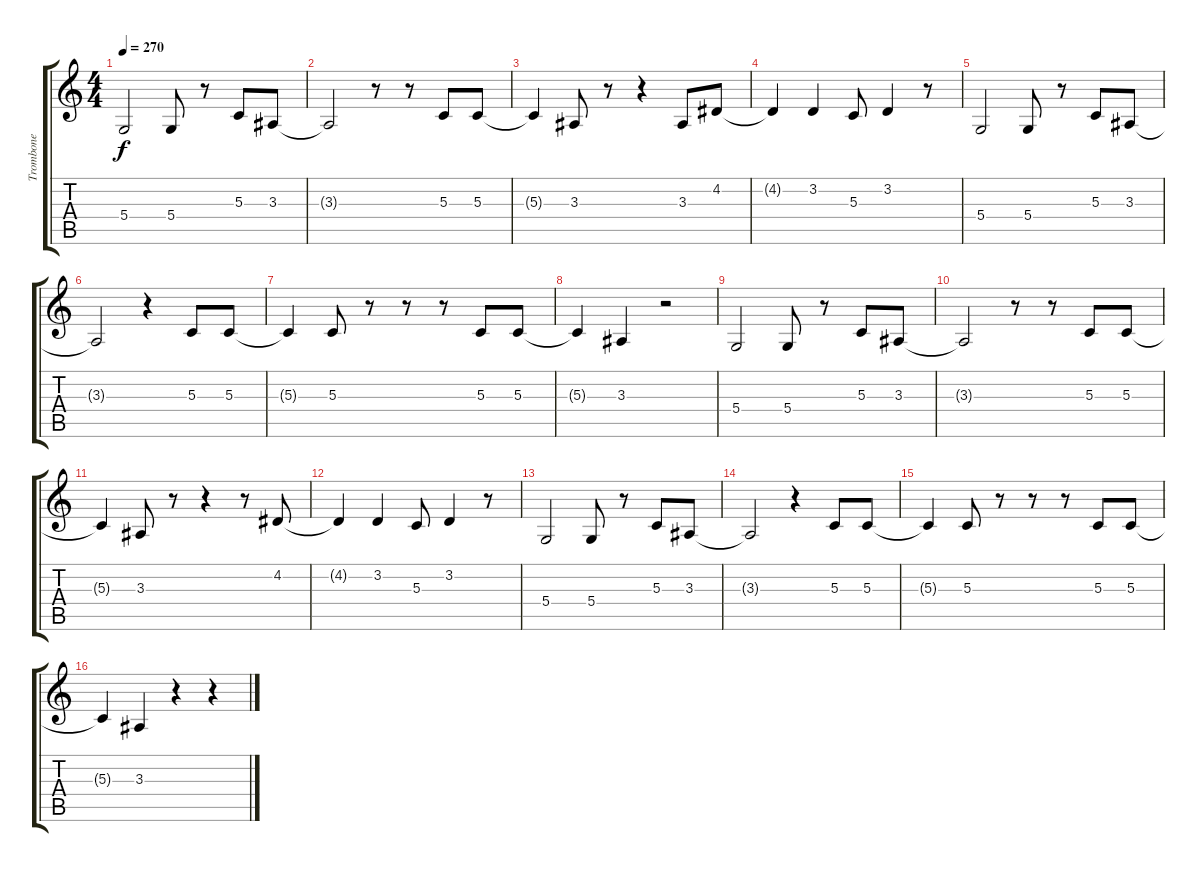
\track ("Trombone" "Trombone") {instrument trombone}
\staff {score tabs}
\tuning (E4 B3 G3 D3 A2 E2) {hide}
\ts (4 4)
\tempo 270
\clef g2
\ks c
5.4.2{dy f} 5.4.8 r.8 5.3.8 3.3.8 |
3.3{t}.2 r.8 r.8 5.3.8 5.3.8 |
5.3{t}.4 3.3.8 r.8 r.4 3.3.8 4.2.8 |
4.2{t}.4 3.2.4 5.3.8 3.2.4 r.8 |
5.4.2 5.4.8 r.8 5.3.8 3.3.8 |
3.3{t}.2 r.4 5.3.8 5.3.8 |
5.3{t}.4 5.3.8 r.8 r.8 r.8 5.3.8 5.3.8 |
5.3{t}.4 3.3.4 r.2 |
5.4.2 5.4.8 r.8 5.3.8 3.3.8 |
3.3{t}.2 r.8 r.8 5.3.8 5.3.8 |
5.3{t}.4 3.3.8 r.8 r.4 r.8 4.2.8 |
4.2{t}.4 3.2.4 5.3.8 3.2.4 r.8 |
5.4.2 5.4.8 r.8 5.3.8 3.3.8 |
3.3{t}.2 r.4 5.3.8 5.3.8 |
5.3{t}.4 5.3.8 r.8 r.8 r.8 5.3.8 5.3.8 |
5.3{t}.4 3.3.4 r.4 r.4
